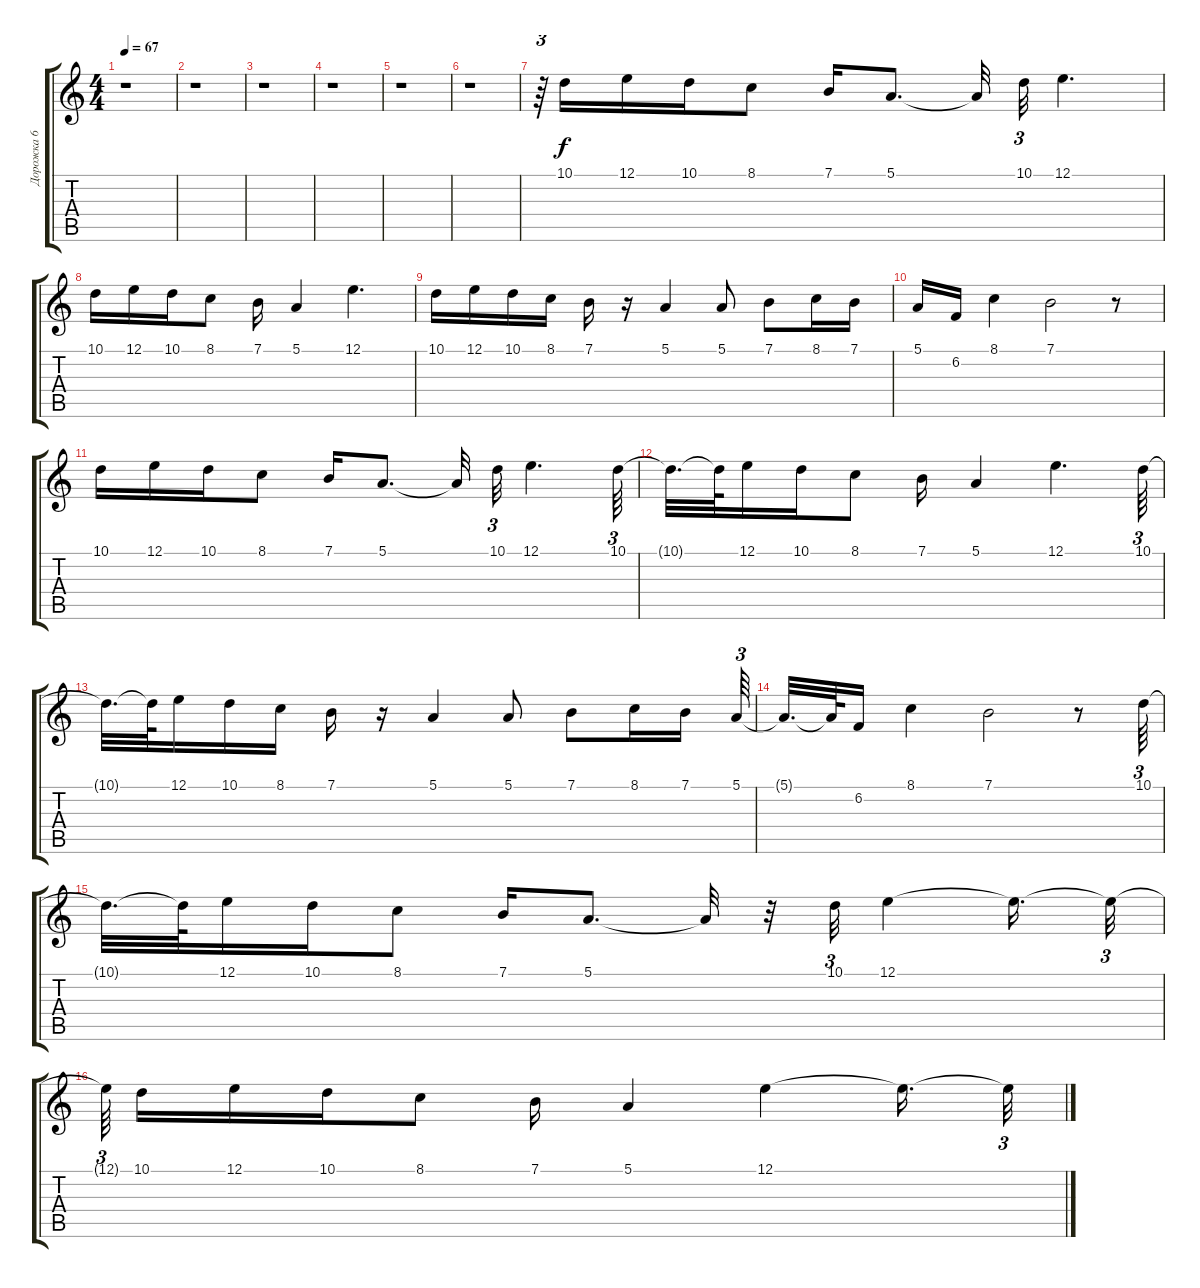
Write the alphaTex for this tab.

\track ("Дорожка 6" "Дорожка 6") {instrument oboe}
\staff {score tabs}
\tuning (E4 B3 G3 D3 A2 E2) {hide}
\ts (4 4)
\tempo 67
\clef g2
\ks c
r.1{dy f} |
r.1 |
r.1 |
r.1 |
r.1 |
r.1 |
r.64{tu (3 2)} 10.1.16 12.1.16 10.1.16 8.1.8 7.1.16 5.1.8{d} 5.1{t}.32 10.1.32{tu (3 2)} 12.1.4{d} |
10.1.16 12.1.16 10.1.16 8.1.8 7.1.16 5.1.4 12.1.4{d} |
10.1.16 12.1.16 10.1.16 8.1.16 7.1.16 r.16 5.1.4 5.1.8 7.1.8 8.1.16 7.1.16 |
5.1.16 6.2.16 8.1.4 7.1.2 r.8 |
10.1.16 12.1.16 10.1.16 8.1.8 7.1.16 5.1.8{d} 5.1{t}.32 10.1.32{tu (3 2)} 12.1.4{d} 10.1.64{tu (3 2)} |
10.1{t}.32{d} 10.1{t}.64 12.1.16 10.1.16 8.1.8 7.1.16 5.1.4 12.1.4{d} 10.1.64{tu (3 2)} |
10.1{t}.32{d} 10.1{t}.64 12.1.16 10.1.16 8.1.16 7.1.16 r.16 5.1.4 5.1.8 7.1.8 8.1.16 7.1.16 5.1.64{tu (3 2)} |
5.1{t}.32{d} 5.1{t}.64 6.2.16 8.1.4 7.1.2 r.8 10.1.64{tu (3 2)} |
10.1{t}.32{d} 10.1{t}.64 12.1.16 10.1.16 8.1.8 7.1.16 5.1.8{d} 5.1{t}.32 r.32 10.1.32{tu (3 2)} 12.1.4 12.1{t}.16{d} 12.1{t}.32{tu (3 2)} |
12.1{t}.64{tu (3 2)} 10.1.16 12.1.16 10.1.16 8.1.8 7.1.16 5.1.4 12.1.4 12.1{t}.16{d} 12.1{t}.32{tu (3 2)}
